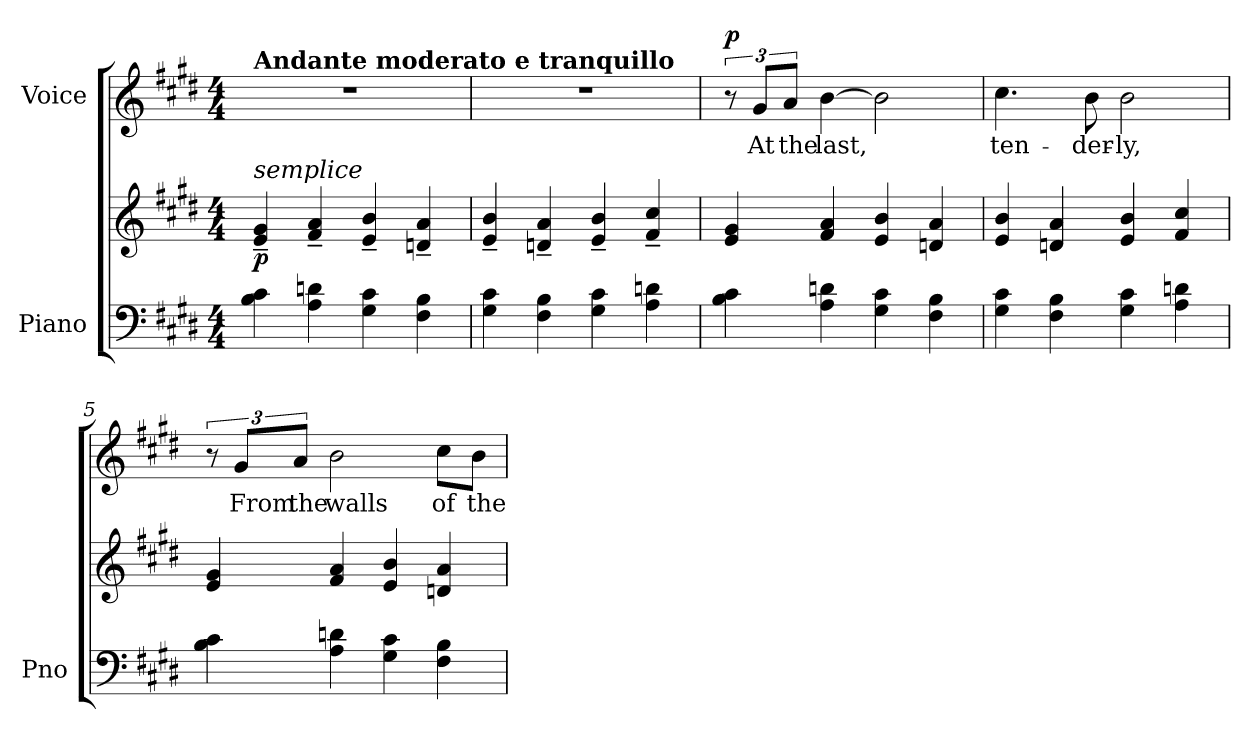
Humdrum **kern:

**kern	**kern	**dynam	**kern	**text	**dynam
*part2	*part2	*part2	*part1	*part1	*part1
*staff3	*staff2	*staff2/3	*staff1	*staff1	*staff1
*I"Piano	*	*	*I"Voice	*	*
*I'Pno	*	*	*	*	*
*clefF4	*clefG2	*	*clefG2	*	*
*k[f#c#g#d#]	*k[f#c#g#d#]	*	*k[f#c#g#d#]	*	*
*M4/4	*M4/4	*	*M4/4	*	*
=1	=1	=1	=1	=1	=1
!	!	!	!LO:TX:a:B:t=Andante moderato e tranquillo	!	!
!	!LO:TX:a:i:t=semplice	!	!	!	!
!	!	!LO:DY:b	!	!	!
4B\ 4c#\	4e/~ 4g#/~	p	1r	.	.
4A\ 4dn\	4f#/~ 4a/~	.	.	.	.
4G#\ 4c#\	4e/~ 4b/~	.	.	.	.
4F#\ 4B\	4dn/~ 4a/~	.	.	.	.
=2	=2	=2	=2	=2	=2
4G#\ 4c#\	4e/~ 4b/~	.	1r	.	.
4F#\ 4B\	4dn/~ 4a/~	.	.	.	.
4G#\ 4c#\	4e/~ 4b/~	.	.	.	.
4A\ 4dn\	4f#/~ 4cc#/~	.	.	.	.
=3	=3	=3	=3	=3	=3
!	!	!	!	!	!LO:DY:a
4B\ 4c#\	4e/ 4g#/	.	12r	.	p
!	!	!	!	!LO:LY:b	!
.	.	.	12g#/L	At	.
!	!	!	!	!LO:LY:b	!
.	.	.	12a/J	the	.
!	!	!	!	!LO:LY:b	!
4A\ 4dn\	4f#/ 4a/	.	[4b\	last,	.
4G#\ 4c#\	4e/ 4b/	.	2b\]	.	.
4F#\ 4B\	4dn/ 4a/	.	.	.	.
=4	=4	=4	=4	=4	=4
!	!	!	!	!LO:LY:b	!
4G#\ 4c#\	4e/ 4b/	.	4.cc#\	ten-	.
4F#\ 4B\	4dn/ 4a/	.	.	.	.
!	!	!	!	!LO:LY:b	!
.	.	.	8b\	-der-	.
!	!	!	!	!LO:LY:b	!
4G#\ 4c#\	4e/ 4b/	.	2b\	-ly,	.
4A\ 4dn\	4f#/ 4cc#/	.	.	.	.
!!LO:LB:g=z
=5	=5	=5	=5	=5	=5
4B\ 4c#\	4e/ 4g#/	.	12r	.	.
!	!	!	!	!LO:LY:b	!
.	.	.	12g#/L	From	.
!	!	!	!	!LO:LY:b	!
.	.	.	12a/J	the	.
!	!	!	!	!LO:LY:b	!
4A\ 4dn\	4f#/ 4a/	.	2b\	walls	.
4G#\ 4c#\	4e/ 4b/	.	.	.	.
!	!	!	!	!LO:LY:b	!
4F#\ 4B\	4dn/ 4a/	.	8cc#\L	of	.
!	!	!	!	!LO:LY:b	!
.	.	.	8b\J	the	.
=	=	=	=	=	=
*-	*-	*-	*-	*-	*-
